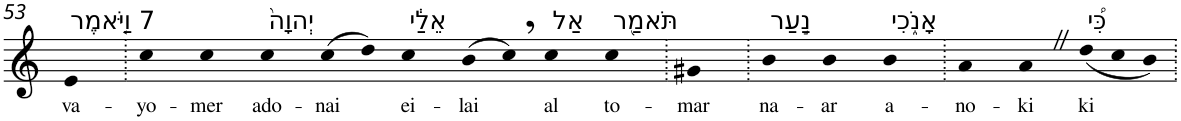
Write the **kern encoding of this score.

**kern	**text
*part1	*part1
*staff1	*staff1
*I"Piano	*
*I'Pno	*
!!LO:PB:g=z
*clefG2	*
*k[]	*
=53	=53
!LO:TX:a:t=7 וַיֹּ֤אמֶר	!
!	!LO:LY:b
4e	va-
=54.	=54.
!	!LO:LY:b
4cc	-yo-
!	!LO:LY:b
4cc	-mer
!LO:TX:a:t=יְהוָה֙	!
!	!LO:LY:b
4cc	ado-
!	!LO:LY:b
(>8cc	-nai
8dd)	.
!LO:TX:a:t=אֵלַ֔י	!
!	!LO:LY:b
4cc	ei-
!	!LO:LY:b
(>8b	-lai
8cc,)	.
!LO:TX:a:t=אַל	!
!	!LO:LY:b
4cc	al
!LO:TX:a:t=תֹּאמַ֖ר	!
!	!LO:LY:b
4cc	to-
=55.	=55.
!	!LO:LY:b
4g#X	-mar
=56.	=56.
!LO:TX:a:t=נַ֣עַר	!
!	!LO:LY:b
4b	na-
!	!LO:LY:b
4b	-ar
!LO:TX:a:t=אָנֹ֑כִי	!
!	!LO:LY:b
4b	a-
=57.	=57.
!	!LO:LY:b
4a	-no-
!	!LO:LY:b
4aZ	-ki
*Xtuplet	*
!LO:TX:a:t=כִּ֠י	!
!	!LO:LY:b
(<12dd	ki
12cc	.
12b)	.
=.	=.
*-	*-
